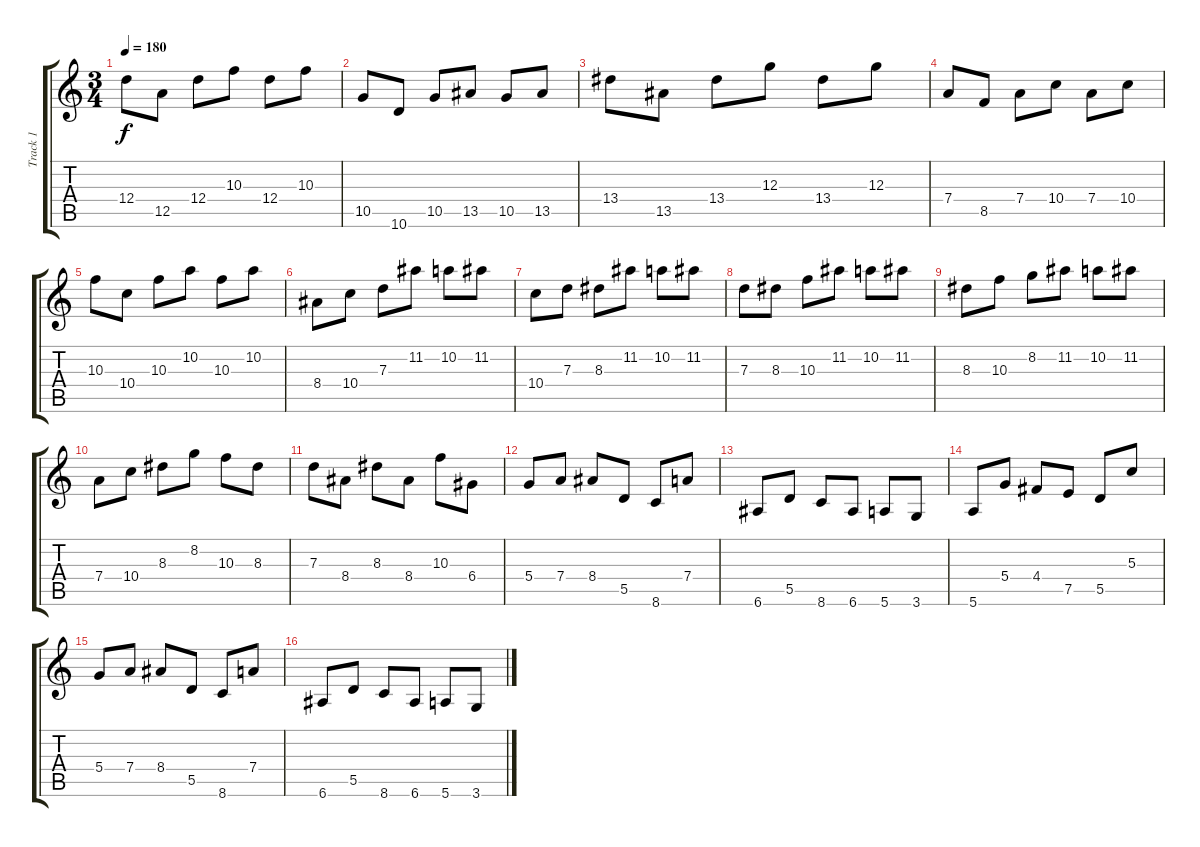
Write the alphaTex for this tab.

\track ("Track 1" "Track 1") {instrument acousticguitarsteel}
\staff {score tabs}
\tuning (E4 B3 G3 D3 A2 E2) {hide}
\ts (3 4)
\tempo 180
\clef g2
\ks c
12.4.8{dy f} 12.5.8 12.4.8 10.3.8 12.4.8 10.3.8 |
10.5.8 10.6.8 10.5.8 13.5.8 10.5.8 13.5.8 |
13.4.8 13.5.8 13.4.8 12.3.8 13.4.8 12.3.8 |
7.4.8 8.5.8 7.4.8 10.4.8 7.4.8 10.4.8 |
10.3.8 10.4.8 10.3.8 10.2.8 10.3.8 10.2.8 |
8.4.8 10.4.8 7.3.8 11.2.8 10.2.8 11.2.8 |
10.4.8 7.3.8 8.3.8 11.2.8 10.2.8 11.2.8 |
7.3.8 8.3.8 10.3.8 11.2.8 10.2.8 11.2.8 |
8.3.8 10.3.8 8.2.8 11.2.8 10.2.8 11.2.8 |
7.4.8 10.4.8 8.3.8 8.2.8 10.3.8 8.3.8 |
7.3.8 8.4.8 8.3.8 8.4.8 10.3.8 6.4.8 |
5.4.8 7.4.8 8.4.8 5.5.8 8.6.8 7.4.8 |
6.6.8 5.5.8 8.6.8 6.6.8 5.6.8 3.6.8 |
5.6.8 5.4.8 4.4.8 7.5.8 5.5.8 5.3.8 |
5.4.8 7.4.8 8.4.8 5.5.8 8.6.8 7.4.8 |
6.6.8 5.5.8 8.6.8 6.6.8 5.6.8 3.6.8
